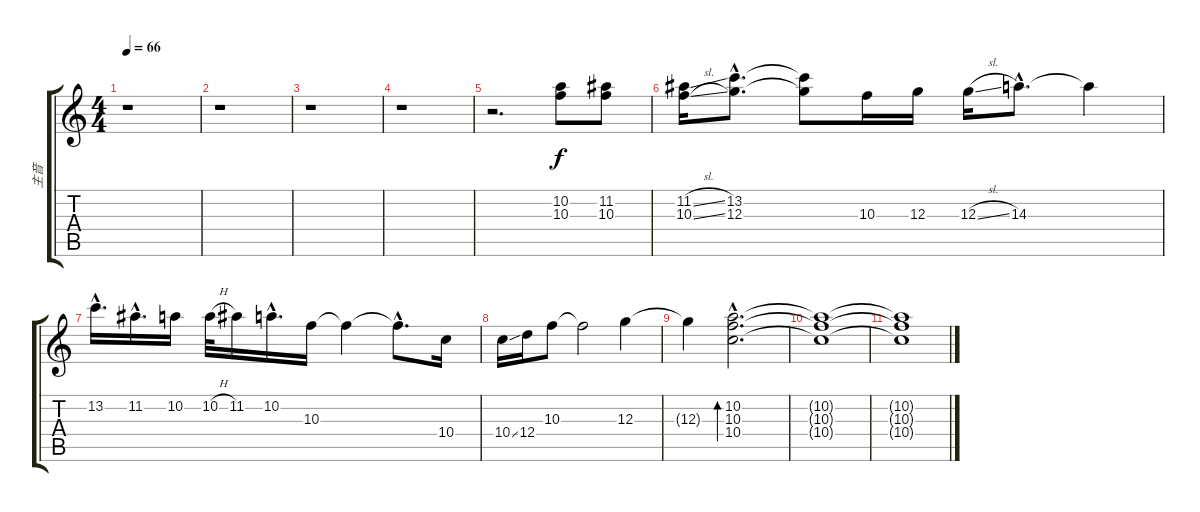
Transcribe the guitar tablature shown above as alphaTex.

\track ("主音" "主音") {instrument distortionguitar}
\staff {score tabs}
\tuning (E4 B3 G3 D3 A2 E2) {hide}
\ts (4 4)
\tempo 66
\clef g2
\ks c
r.1{dy mp} |
r.1 |
r.1 |
r.1 |
r.2{d} (10.2 10.3).8{dy f instrument electricguitarjazz} (11.2 10.3).8 |
(11.2{sl} 10.3{sl}).16 (13.2{hac} 12.3{hac}).8{d} (13.2{t} 12.3{t}).8 10.3.16 12.3.16 12.3{sl}.16 14.3{hac}.8{d} 14.3{t}.4 |
13.2{hac}.16{d} 11.2{hac}.16{d} 10.2.16 10.2{h}.32 11.2.16 10.2{hac}.16{d} 10.3.16 10.3{t}.4 10.3{hac t}.8{d} 10.4.16 |
10.4{ss}.16 12.4.16 10.3.8 10.3{t}.2 12.3.4 |
12.3{t}.4 (10.2{hac} 10.3{hac} 10.4{hac}).2{d bd 480 volume 0} |
(10.2{t} 10.3{t} 10.4{t}).1 |
(10.2{t} 10.3{t} 10.4{t}).1
